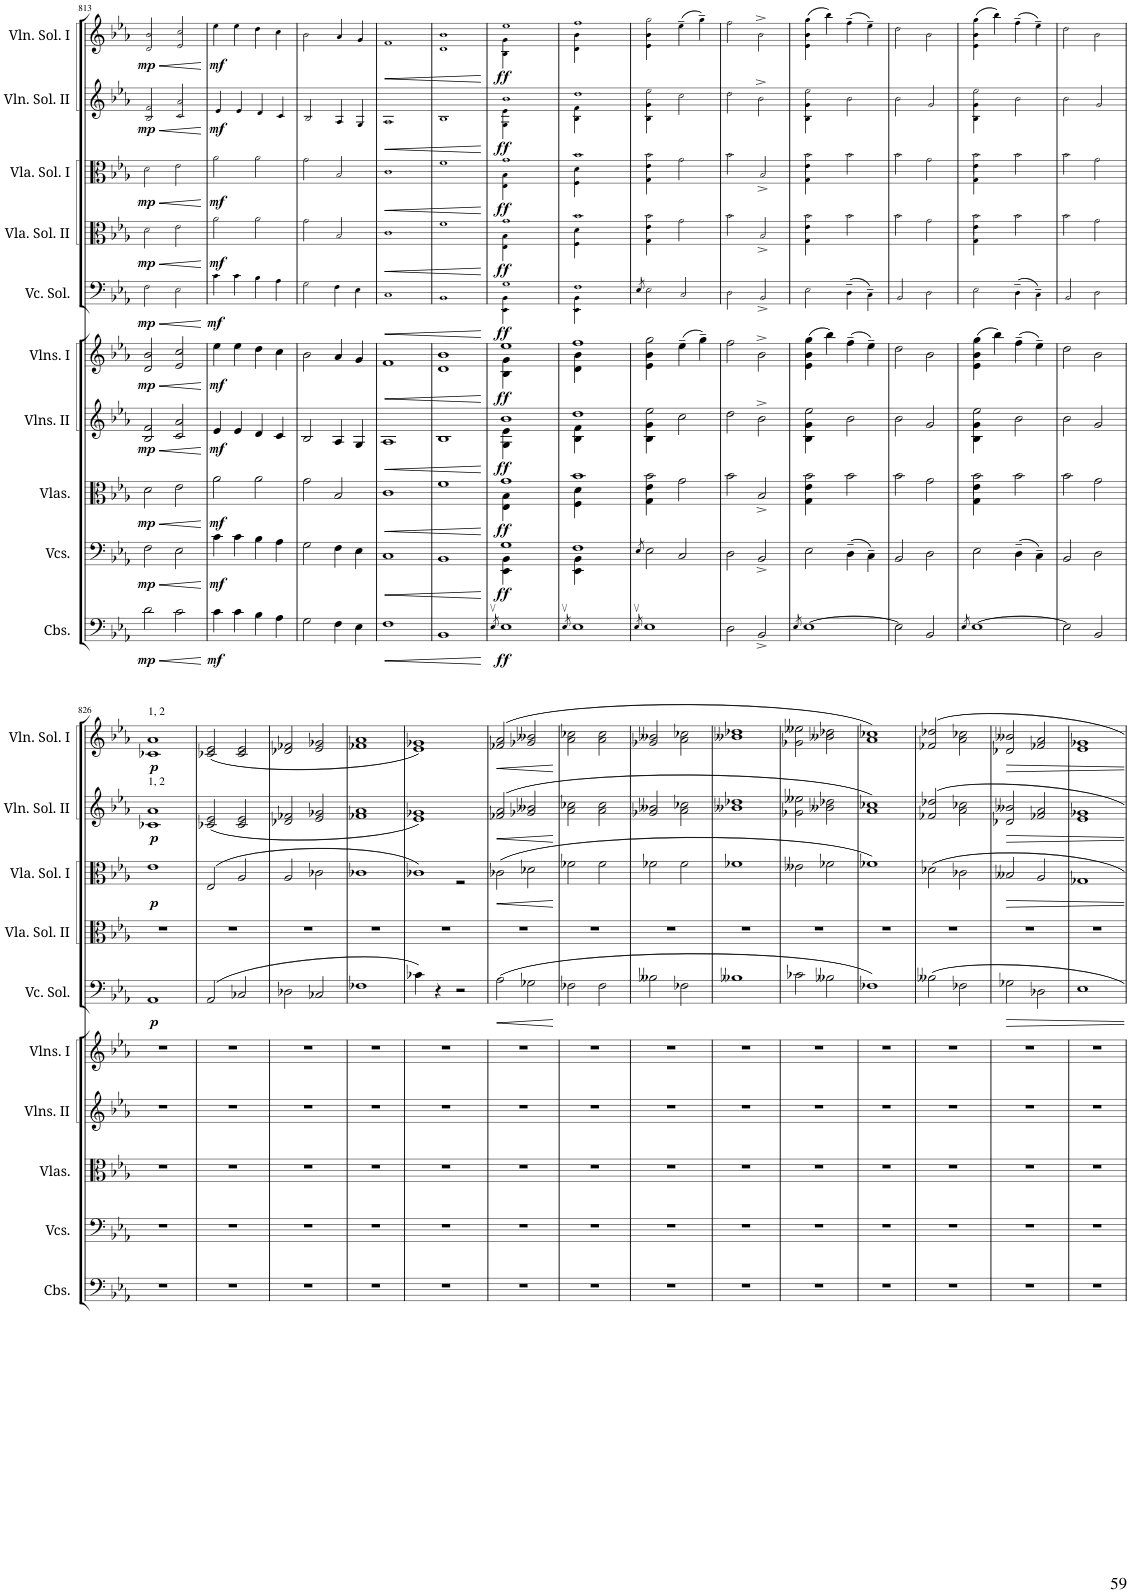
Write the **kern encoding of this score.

**kern	**dynam	**kern	**dynam	**kern	**dynam	**kern	**dynam	**kern	**dynam	**kern	**dynam	**kern	**dynam	**kern	**dynam	**kern	**dynam	**kern	**dynam
*part10	*part10	*part9	*part9	*part8	*part8	*part7	*part7	*part6	*part6	*part5	*part5	*part4	*part4	*part3	*part3	*part2	*part2	*part1	*part1
*staff10	*staff10	*staff9	*staff9	*staff8	*staff8	*staff7	*staff7	*staff6	*staff6	*staff5	*staff5	*staff4	*staff4	*staff3	*staff3	*staff2	*staff2	*staff1	*staff1
*I"Contrabasses	*	*I"Violoncellos	*	*I"Violas	*	*I"Violins II	*	*I"Violins I	*	*I"Violoncello Solo	*	*I"Viola Solo II	*	*I"Viola Solo I	*	*I"Violin Solo II	*	*I"Violin Solo I	*
*I'Cbs.	*	*I'Vcs.	*	*I'Vlas.	*	*I'Vlns. II	*	*I'Vlns. I	*	*I'Vc. Sol.	*	*I'Vla. Sol. II	*	*I'Vla. Sol. I	*	*I'Vln. Sol. II	*	*I'Vln. Sol. I	*
!!LO:PB:g=z
*clefF4	*	*clefF4	*	*clefC3	*	*clefG2	*	*clefG2	*	*clefF4	*	*clefC3	*	*clefC3	*	*clefG2	*	*clefG2	*
*Trd7c12	*	*	*	*	*	*	*	*	*	*	*	*	*	*	*	*	*	*	*
*k[b-e-a-]	*	*k[b-e-a-]	*	*k[b-e-a-]	*	*k[b-e-a-]	*	*k[b-e-a-]	*	*k[b-e-a-]	*	*k[b-e-a-]	*	*k[b-e-a-]	*	*k[b-e-a-]	*	*k[b-e-a-]	*
*M4/4	*	*M4/4	*	*M4/4	*	*M4/4	*	*M4/4	*	*M4/4	*	*M4/4	*	*M4/4	*	*M4/4	*	*M4/4	*
=813	=813	=813	=813	=813	=813	=813	=813	=813	=813	=813	=813	=813	=813	=813	=813	=813	=813	=813	=813
!	!LO:HP:b	!	!LO:HP:b	!	!LO:HP:b	!	!LO:HP:b	!	!LO:HP:b	!	!LO:HP:b	!	!LO:HP:b	!	!LO:HP:b	!	!LO:HP:b	!	!LO:HP:b
!	!LO:DY:n=1:b	!	!LO:DY:n=1:b	!	!LO:DY:n=1:b	!	!LO:DY:n=1:b	!	!LO:DY:n=1:b	!	!LO:DY:n=1:b	!	!LO:DY:n=1:b	!	!LO:DY:n=1:b	!	!LO:DY:n=1:b	!	!LO:DY:n=1:b
2d\	< mp	2F\	< mp	2d\	< mp	2B-/ 2f/	< mp	2d/ 2b-/	< mp	2F\	< mp	2d\	< mp	2d\	< mp	2B-/ 2f/	< mp	2d/ 2b-/	< mp
2c\	.	2E-\	.	2e-\	.	2c/ 2a-/	.	2e-/ 2cc/	.	2E-\	.	2e-\	.	2e-\	.	2c/ 2a-/	.	2e-/ 2cc/	.
.	[	.	[	.	[	.	[	.	[	.	[	.	[	.	[	.	[	.	[
=814	=814	=814	=814	=814	=814	=814	=814	=814	=814	=814	=814	=814	=814	=814	=814	=814	=814	=814	=814
!	!LO:DY:b	!	!LO:DY:b	!	!LO:DY:b	!	!LO:DY:b	!	!LO:DY:b	!	!LO:DY:b	!	!LO:DY:b	!	!LO:DY:b	!	!LO:DY:b	!	!LO:DY:b
4c\	mf	4c\	mf	2a-\	mf	4e-/	mf	4ee-\	mf	4c\	mf	2a-\	mf	2a-\	mf	4e-/	mf	4ee-\	mf
4c\	.	4c\	.	.	.	4e-/	.	4ee-\	.	4c\	.	.	.	.	.	4e-/	.	4ee-\	.
4B-\	.	4B-\	.	2a-\	.	4d/	.	4dd\	.	4B-\	.	2a-\	.	2a-\	.	4d/	.	4dd\	.
4A-\	.	4A-\	.	.	.	4c/	.	4cc\	.	4A-\	.	.	.	.	.	4c/	.	4cc\	.
=815	=815	=815	=815	=815	=815	=815	=815	=815	=815	=815	=815	=815	=815	=815	=815	=815	=815	=815	=815
2G\	.	2G\	.	2g\	.	2B-/	.	2b-\	.	2G\	.	2g\	.	2g\	.	2B-/	.	2b-\	.
4F\	.	4F\	.	2B-/	.	4A-/	.	4a-/	.	4F\	.	2B-/	.	2B-/	.	4A-/	.	4a-/	.
4E-\	.	4E-\	.	.	.	4G/	.	4g/	.	4E-\	.	.	.	.	.	4G/	.	4g/	.
=816	=816	=816	=816	=816	=816	=816	=816	=816	=816	=816	=816	=816	=816	=816	=816	=816	=816	=816	=816
!	!LO:HP:b	!	!LO:HP:b	!	!LO:HP:b	!	!LO:HP:b	!	!LO:HP:b	!	!LO:HP:b	!	!LO:HP:b	!	!LO:HP:b	!	!LO:HP:b	!	!LO:HP:b
1F	<	1C	<	1c	<	1A-	<	1f	<	1C	<	1c	<	1c	<	1A-	<	1f	<
=817	=817	=817	=817	=817	=817	=817	=817	=817	=817	=817	=817	=817	=817	=817	=817	=817	=817	=817	=817
1BB-	.	1BB-	.	1f	.	1B-	.	1d 1b-	.	1BB-	.	1f	.	1f	.	1B-	.	1d 1b-	.
.	[	.	[	.	[	.	[	.	[	.	[	.	[	.	[	.	[	.	[
=818	=818	=818	=818	=818	=818	=818	=818	=818	=818	=818	=818	=818	=818	=818	=818	=818	=818	=818	=818
8qE-v/	.	.	.	.	.	.	.	.	.	.	.	.	.	.	.	.	.	.	.
*	*	*^	*	*^	*	*^	*	*^	*	*^	*	*^	*	*^	*	*^	*	*^	*
!	!LO:DY:b	!	!	!LO:DY:b	!	!	!LO:DY:b	!	!	!LO:DY:b	!	!	!LO:DY:b	!	!	!LO:DY:b	!	!	!LO:DY:b	!	!	!LO:DY:b	!	!	!LO:DY:b	!	!	!LO:DY:b
1E-	ff	1G	4EE-\ 4BB-\	ff	1g	4E-\ 4B-\	ff	1b-	4G\ 4e-\	ff	1ee-	4B-\ 4g\	ff	1G	4EE-\ 4BB-\	ff	1g	4E-\ 4B-\	ff	1g	4E-\ 4B-\	ff	1b-	4G\ 4e-\	ff	1ee-	4B-\ 4g\	ff
.	.	.	2.ryy	.	.	2.ryy	.	.	2.ryy	.	.	2.ryy	.	.	2.ryy	.	.	2.ryy	.	.	2.ryy	.	.	2.ryy	.	.	2.ryy	.
=819	=819	=819	=819	=819	=819	=819	=819	=819	=819	=819	=819	=819	=819	=819	=819	=819	=819	=819	=819	=819	=819	=819	=819	=819	=819	=819	=819	=819
8qE-v/	.	.	.	.	.	.	.	.	.	.	.	.	.	.	.	.	.	.	.	.	.	.	.	.	.	.	.	.
1E-	.	1F	4EE-\ 4BB-\	.	1b-	4F\ 4d\	.	1dd	4B-\ 4f\	.	1ff	4d\ 4b-\	.	1F	4EE-\ 4BB-\	.	1b-	4F\ 4d\	.	1b-	4F\ 4d\	.	1dd	4B-\ 4f\	.	1ff	4d\ 4b-\	.
.	.	.	2.ryy	.	.	2.ryy	.	.	2.ryy	.	.	2.ryy	.	.	2.ryy	.	.	2.ryy	.	.	2.ryy	.	.	2.ryy	.	.	2.ryy	.
*	*	*v	*v	*	*	*	*	*	*	*	*	*	*	*v	*v	*	*	*	*	*	*	*	*	*	*	*	*	*
=820	=820	=820	=820	=820	=820	=820	=820	=820	=820	=820	=820	=820	=820	=820	=820	=820	=820	=820	=820	=820	=820	=820	=820	=820	=820	=820
8qE-v/	.	8qE-/	.	.	.	.	.	.	.	.	.	.	8qE-/	.	.	.	.	.	.	.	.	.	.	.	.	.
1E-	.	2E-\	.	2b-\	4G\ 4e-\	.	2ee-\	4B-\ 4g\	.	2gg\	4e-\ 4b-\	.	2E-\	.	2b-\	4G\ 4e-\	.	2b-\	4G\ 4e-\	.	2ee-\	4B-\ 4g\	.	2gg\	4e-\ 4b-\	.
.	.	.	.	.	2.ryy	.	.	2.ryy	.	.	2.ryy	.	.	.	.	2.ryy	.	.	2.ryy	.	.	2.ryy	.	.	2.ryy	.
.	.	2C/	.	2g\	.	.	2cc\	.	.	(>4ee-~>\	.	.	2C/	.	2g\	.	.	2g\	.	.	2cc\	.	.	(>4ee-~>\	.	.
.	.	.	.	.	.	.	.	.	.	4gg~>\)	.	.	.	.	.	.	.	.	.	.	.	.	.	4gg~>\)	.	.
*	*	*	*	*v	*v	*	*	*	*	*v	*v	*	*	*	*v	*v	*	*v	*v	*	*v	*v	*	*v	*v	*
*	*	*	*	*	*	*v	*v	*	*	*	*	*	*	*	*	*	*	*	*	*
=821	=821	=821	=821	=821	=821	=821	=821	=821	=821	=821	=821	=821	=821	=821	=821	=821	=821	=821	=821
2D\	.	2D\	.	2b-\	.	2dd\	.	2ff\	.	2D\	.	2b-\	.	2b-\	.	2dd\	.	2ff\	.
2BB-^/	.	2BB-^/	.	2B-^/	.	2b-^\	.	2b-^\	.	2BB-^/	.	2B-^/	.	2B-^/	.	2b-^\	.	2b-^\	.
=822	=822	=822	=822	=822	=822	=822	=822	=822	=822	=822	=822	=822	=822	=822	=822	=822	=822	=822	=822
8qE-/	.	.	.	.	.	.	.	.	.	.	.	.	.	.	.	.	.	.	.
*	*	*	*	*^	*	*^	*	*^	*	*	*	*^	*	*^	*	*^	*	*^	*
[1E-	.	2E-\	.	2b-\	4G\ 4e-\	.	2ee-\	4B-\ 4g\	.	(>4gg\	4e-\ 4b-\	.	2E-\	.	2b-\	4G\ 4e-\	.	2b-\	4G\ 4e-\	.	2ee-\	4B-\ 4g\	.	(>4gg\	4e-\ 4b-\	.
.	.	.	.	.	2.ryy	.	.	2.ryy	.	4bb-\)	2.ryy	.	.	.	.	2.ryy	.	.	2.ryy	.	.	2.ryy	.	4bb-\)	2.ryy	.
.	.	(>4D~>\	.	2b-\	.	.	2b-\	.	.	(>4ff~>\	.	.	(>4D~>\	.	2b-\	.	.	2b-\	.	.	2b-\	.	.	(>4ff~>\	.	.
.	.	4C~>\)	.	.	.	.	.	.	.	4ee-~>\)	.	.	4C~>\)	.	.	.	.	.	.	.	.	.	.	4ee-~>\)	.	.
*	*	*	*	*v	*v	*	*	*	*	*v	*v	*	*	*	*v	*v	*	*v	*v	*	*v	*v	*	*v	*v	*
*	*	*	*	*	*	*v	*v	*	*	*	*	*	*	*	*	*	*	*	*	*
=823	=823	=823	=823	=823	=823	=823	=823	=823	=823	=823	=823	=823	=823	=823	=823	=823	=823	=823	=823
2E-\]	.	2BB-/	.	2b-\	.	2b-\	.	2dd\	.	2BB-/	.	2b-\	.	2b-\	.	2b-\	.	2dd\	.
2BB-/	.	2D\	.	2g\	.	2g/	.	2b-\	.	2D\	.	2g\	.	2g\	.	2g/	.	2b-\	.
=824	=824	=824	=824	=824	=824	=824	=824	=824	=824	=824	=824	=824	=824	=824	=824	=824	=824	=824	=824
8qE-/	.	.	.	.	.	.	.	.	.	.	.	.	.	.	.	.	.	.	.
*	*	*	*	*^	*	*^	*	*^	*	*	*	*^	*	*^	*	*^	*	*^	*
[1E-	.	2E-\	.	2b-\	4G\ 4e-\	.	2ee-\	4B-\ 4g\	.	(>4gg\	4e-\ 4b-\	.	2E-\	.	2b-\	4G\ 4e-\	.	2b-\	4G\ 4e-\	.	2ee-\	4B-\ 4g\	.	(>4gg\	4e-\ 4b-\	.
.	.	.	.	.	2.ryy	.	.	2.ryy	.	4bb-\)	2.ryy	.	.	.	.	2.ryy	.	.	2.ryy	.	.	2.ryy	.	4bb-\)	2.ryy	.
.	.	(>4D~>\	.	2b-\	.	.	2b-\	.	.	(>4ff~>\	.	.	(>4D~>\	.	2b-\	.	.	2b-\	.	.	2b-\	.	.	(>4ff~>\	.	.
.	.	4C~>\)	.	.	.	.	.	.	.	4ee-~>\)	.	.	4C~>\)	.	.	.	.	.	.	.	.	.	.	4ee-~>\)	.	.
*	*	*	*	*v	*v	*	*	*	*	*v	*v	*	*	*	*v	*v	*	*v	*v	*	*v	*v	*	*v	*v	*
*	*	*	*	*	*	*v	*v	*	*	*	*	*	*	*	*	*	*	*	*	*
=825	=825	=825	=825	=825	=825	=825	=825	=825	=825	=825	=825	=825	=825	=825	=825	=825	=825	=825	=825
2E-\]	.	2BB-/	.	2b-\	.	2b-\	.	2dd\	.	2BB-/	.	2b-\	.	2b-\	.	2b-\	.	2dd\	.
2BB-/	.	2D\	.	2g\	.	2g/	.	2b-\	.	2D\	.	2g\	.	2g\	.	2g/	.	2b-\	.
!!LO:LB:g=z
=826	=826	=826	=826	=826	=826	=826	=826	=826	=826	=826	=826	=826	=826	=826	=826	=826	=826	=826	=826
!	!	!	!	!	!	!	!	!	!	!	!	!	!	!	!	!	!	!LO:TX:a:t=1, 2	!
!	!	!	!	!	!	!	!	!	!	!	!	!	!	!	!	!LO:TX:a:t=1, 2	!	!	!
!	!	!	!	!	!	!	!	!	!	!	!LO:DY:b	!	!	!	!LO:DY:b	!	!LO:DY:b	!	!LO:DY:b
1r	.	1r	.	1r	.	1r	.	1r	.	1AA-	p	1r	.	1e-	p	1c-X 1a-	p	1c-X 1a-	p
=827	=827	=827	=827	=827	=827	=827	=827	=827	=827	=827	=827	=827	=827	=827	=827	=827	=827	=827	=827
1r	.	1r	.	1r	.	1r	.	1r	.	(>2AA-/	.	1r	.	(>2E-/	.	(<2c-X/ 2e-/	.	(<2c-X/ 2e-/	.
.	.	.	.	.	.	.	.	.	.	2C-X/	.	.	.	2A-/	.	2c-/ 2e-/	.	2c-/ 2e-/	.
=828	=828	=828	=828	=828	=828	=828	=828	=828	=828	=828	=828	=828	=828	=828	=828	=828	=828	=828	=828
1r	.	1r	.	1r	.	1r	.	1r	.	2D-X\	.	1r	.	2A-/	.	2d-X/ 2f-X/	.	2d-X/ 2f-X/	.
.	.	.	.	.	.	.	.	.	.	2C-X/	.	.	.	2c-X\	.	2e-/ 2g-X/	.	2e-/ 2g-X/	.
=829	=829	=829	=829	=829	=829	=829	=829	=829	=829	=829	=829	=829	=829	=829	=829	=829	=829	=829	=829
1r	.	1r	.	1r	.	1r	.	1r	.	1F-X	.	1r	.	1c-X	.	1f-X 1a-	.	1f-X 1a-	.
=830	=830	=830	=830	=830	=830	=830	=830	=830	=830	=830	=830	=830	=830	=830	=830	=830	=830	=830	=830
*	*	*	*	*	*	*	*	*	*	*	*	*	*	*^	*	*	*	*	*
1r	.	1r	.	1r	.	1r	.	1r	.	4c-X\)	.	1r	.	1c-X)	2ryy	.	1e- 1g-X)	.	1e- 1g-X)	.
.	.	.	.	.	.	.	.	.	.	4r	.	.	.	.	.	.	.	.	.	.
.	.	.	.	.	.	.	.	.	.	2r	.	.	.	.	2r	.	.	.	.	.
=831	=831	=831	=831	=831	=831	=831	=831	=831	=831	=831	=831	=831	=831	=831	=831	=831	=831	=831	=831	=831
!	!	!	!	!	!	!	!	!	!	!	!LO:HP:b	!	!	!	!	!LO:HP:b	!	!LO:HP:b	!	!LO:HP:b
*	*	*	*	*	*	*	*	*	*	*	*	*	*	*v	*v	*	*	*	*	*
1r	.	1r	.	1r	.	1r	.	1r	.	(2A-\	<	1r	.	(2c-X\	<	(2f-X/ 2a-/	<	(2f-X/ 2a-/	<
.	.	.	.	.	.	.	.	.	.	2G-X\	.	.	.	2d-X\	.	2g-X/ 2b--X/	.	2g-X/ 2b--X/	.
.	.	.	.	.	.	.	.	.	.	.	[	.	.	.	[	.	[	.	[
=832	=832	=832	=832	=832	=832	=832	=832	=832	=832	=832	=832	=832	=832	=832	=832	=832	=832	=832	=832
1r	.	1r	.	1r	.	1r	.	1r	.	2F-X\	.	1r	.	2f-X\	.	2a-\ 2cc-X\	.	2a-\ 2cc-X\	.
.	.	.	.	.	.	.	.	.	.	2F-\	.	.	.	2f-\	.	2a-\ 2cc-\	.	2a-\ 2cc-\	.
=833	=833	=833	=833	=833	=833	=833	=833	=833	=833	=833	=833	=833	=833	=833	=833	=833	=833	=833	=833
1r	.	1r	.	1r	.	1r	.	1r	.	2B--X\	.	1r	.	2f-X\	.	2g-X/ 2b--X/	.	2g-X/ 2b--X/	.
.	.	.	.	.	.	.	.	.	.	2F-X\	.	.	.	2f-\	.	2a-\ 2cc-X\	.	2a-\ 2cc-X\	.
=834	=834	=834	=834	=834	=834	=834	=834	=834	=834	=834	=834	=834	=834	=834	=834	=834	=834	=834	=834
1r	.	1r	.	1r	.	1r	.	1r	.	1B--X	.	1r	.	1f-X	.	1b--X 1dd-X	.	1b--X 1dd-X	.
=835	=835	=835	=835	=835	=835	=835	=835	=835	=835	=835	=835	=835	=835	=835	=835	=835	=835	=835	=835
1r	.	1r	.	1r	.	1r	.	1r	.	2c-X\	.	1r	.	2e--X\	.	2g-X\ 2ee--X\	.	2g-X\ 2ee--X\	.
.	.	.	.	.	.	.	.	.	.	2B--X\	.	.	.	2f-X\	.	2b--X\ 2dd-X\	.	2b--X\ 2dd-X\	.
=836	=836	=836	=836	=836	=836	=836	=836	=836	=836	=836	=836	=836	=836	=836	=836	=836	=836	=836	=836
1r	.	1r	.	1r	.	1r	.	1r	.	1F-X)	.	1r	.	1f-X)	.	1a- 1cc-X)	.	1a- 1cc-X)	.
=837	=837	=837	=837	=837	=837	=837	=837	=837	=837	=837	=837	=837	=837	=837	=837	=837	=837	=837	=837
1r	.	1r	.	1r	.	1r	.	1r	.	2B--X\	.	1r	.	2d-X\	.	2f-X/ 2dd-X/	.	2f-X/ 2dd-X/	.
.	.	.	.	.	.	.	.	.	.	2F-X\	.	.	.	2c-X\	.	2a-\ 2cc-X\	.	2a-\ 2cc-X\	.
=838	=838	=838	=838	=838	=838	=838	=838	=838	=838	=838	=838	=838	=838	=838	=838	=838	=838	=838	=838
1r	.	1r	.	1r	.	1r	.	1r	.	2G-X\	.	1r	.	2B--X/	.	2d-X/ 2b--X/	.	2d-X/ 2b--X/	.
.	.	.	.	.	.	.	.	.	.	2D-X\	.	.	.	2A-/	.	2f-X/ 2a-/	.	2f-X/ 2a-/	.
=839	=839	=839	=839	=839	=839	=839	=839	=839	=839	=839	=839	=839	=839	=839	=839	=839	=839	=839	=839
1r	.	1r	.	1r	.	1r	.	1r	.	1E-	.	1r	.	1G-X	.	1e- 1g-X	.	1e- 1g-X	.
=	=	=	=	=	=	=	=	=	=	=	=	=	=	=	=	=	=	=	=
*-	*-	*-	*-	*-	*-	*-	*-	*-	*-	*-	*-	*-	*-	*-	*-	*-	*-	*-	*-
